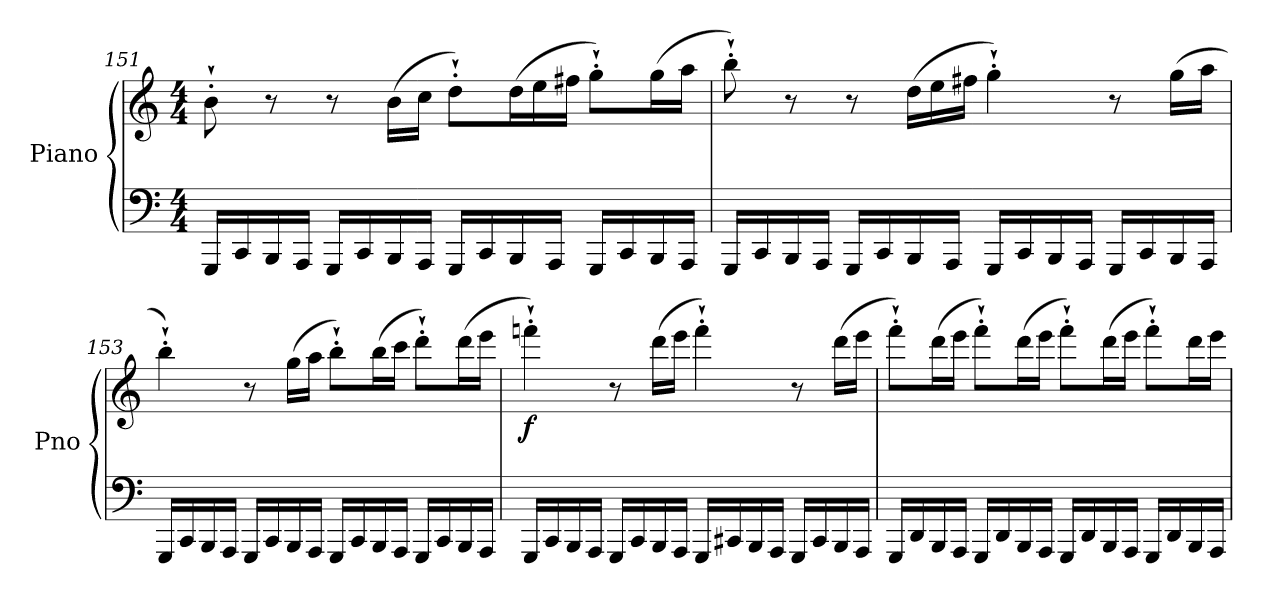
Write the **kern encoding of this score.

**kern	**kern	**dynam
*part1	*part1	*part1
*staff2	*staff1	*staff1/2
*I"Piano	*	*
*I'Pno	*	*
*clefF4	*clefG2	*
*k[]	*k[]	*
*M4/4	*M4/4	*
=151	=151	=151
16GGG/LL	8b'`\	.
16CC/	.	.
16BBB/	8r	.
16AAA/JJ	.	.
16GGG/LL	8r	.
16CC/	.	.
16BBB/	(16b\LL	.
16AAA/JJ	16cc\JJ	.
16GGG/LL	8dd'`\L)	.
16CC/	.	.
*	*Xtuplet	*
16BBB/	(24dd\L	.
.	24ee\	.
16AAA/JJ	.	.
.	24ff#X\JJ	.
16GGG/LL	8gg'`\L)	.
16CC/	.	.
16BBB/	(16gg\L	.
16AAA/JJ	16aa\JJ	.
!!LO:LB:g=z
=152	=152	=152
16GGG/LL	8bb'`\)	.
16CC/	.	.
16BBB/	8r	.
16AAA/JJ	.	.
16GGG/LL	8r	.
16CC/	.	.
16BBB/	(24dd\LL	.
.	24ee\	.
16AAA/JJ	.	.
.	24ff#X\JJ	.
16GGG/LL	4gg'`\)	.
16CC/	.	.
16BBB/	.	.
16AAA/JJ	.	.
16GGG/LL	8r	.
16CC/	.	.
16BBB/	(16gg\LL	.
16AAA/JJ	16aa\JJ	.
=153	=153	=153
!	!	!LO:DY:b
16GGG/LL	4bb'`\)	other-dynamics
16CC/	.	.
16BBB/	.	.
16AAA/JJ	.	.
16GGG/LL	8r	.
16CC/	.	.
16BBB/	(16gg\LL	.
16AAA/JJ	16aa\JJ	.
16GGG/LL	8bb'`\L)	.
16CC/	.	.
16BBB/	(16bb\L	.
16AAA/JJ	16ccc\JJ	.
16GGG/LL	8ddd'`\L)	.
16CC/	.	.
16BBB/	(16ddd\L	.
16AAA/JJ	16eee\JJ	.
!!LO:LB:g=z
=154	=154	=154
!	!	!LO:DY:b
16GGG/LL	4fffn'`\)	f
16CC/	.	.
16BBB/	.	.
16AAA/JJ	.	.
16GGG/LL	8r	.
16CC/	.	.
16BBB/	(16ddd\LL	.
16AAA/JJ	16eee\JJ	.
16GGG/LL	4fff'`\)	.
16CC#X/	.	.
16BBB/	.	.
16AAA/JJ	.	.
16GGG/LL	8r	.
16CC#/	.	.
16BBB/	(16ddd\LL	.
16AAA/JJ	16eee\JJ	.
=155	=155	=155
16GGG/LL	8fff'`\L)	.
16DD/	.	.
16BBB/	(16ddd\L	.
16AAA/JJ	16eee\JJ	.
16GGG/LL	8fff'`\L)	.
16DD/	.	.
16BBB/	(16ddd\L	.
16AAA/JJ	16eee\JJ	.
16GGG/LL	8fff'`\L)	.
16DD/	.	.
16BBB/	(16ddd\L	.
16AAA/JJ	16eee\JJ	.
16GGG/LL	8fff'`\L)	.
16DD/	.	.
16BBB/	16ddd\L	.
16AAA/JJ	16eee\JJ	.
=	=	=
*-	*-	*-
